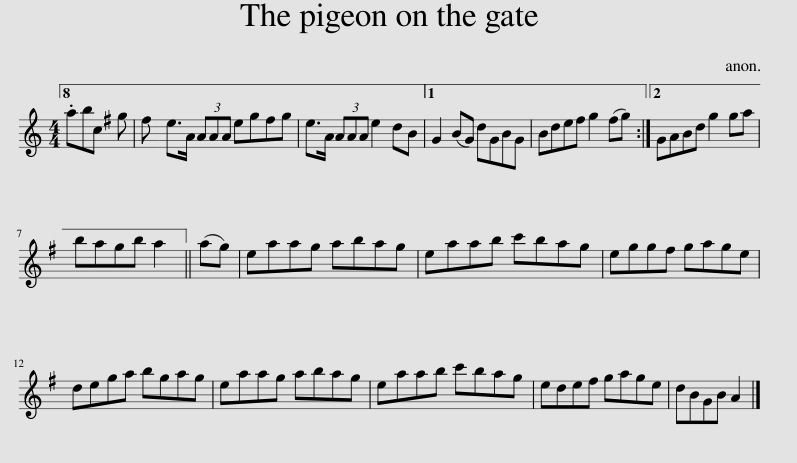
X:1
L:1/8
M:4/4
I:linebreak $
K:C
V:1 treble
V:1
 .abc g ^f | e>A (3AAA eg^fg | e>A (3AAA e2 dB ||1 G2 (BG) dGBG | Bde^f g2 (fg) :|2 %5
 GABd g2 ga |$ bagb a2 || (ag) | eaag abag | eaab c'bag | %10
 egg^f gage |$ dega bgag | eaag abag | eaab c'bag | ede^f gage | %15
 dBGB A2 |] %16
